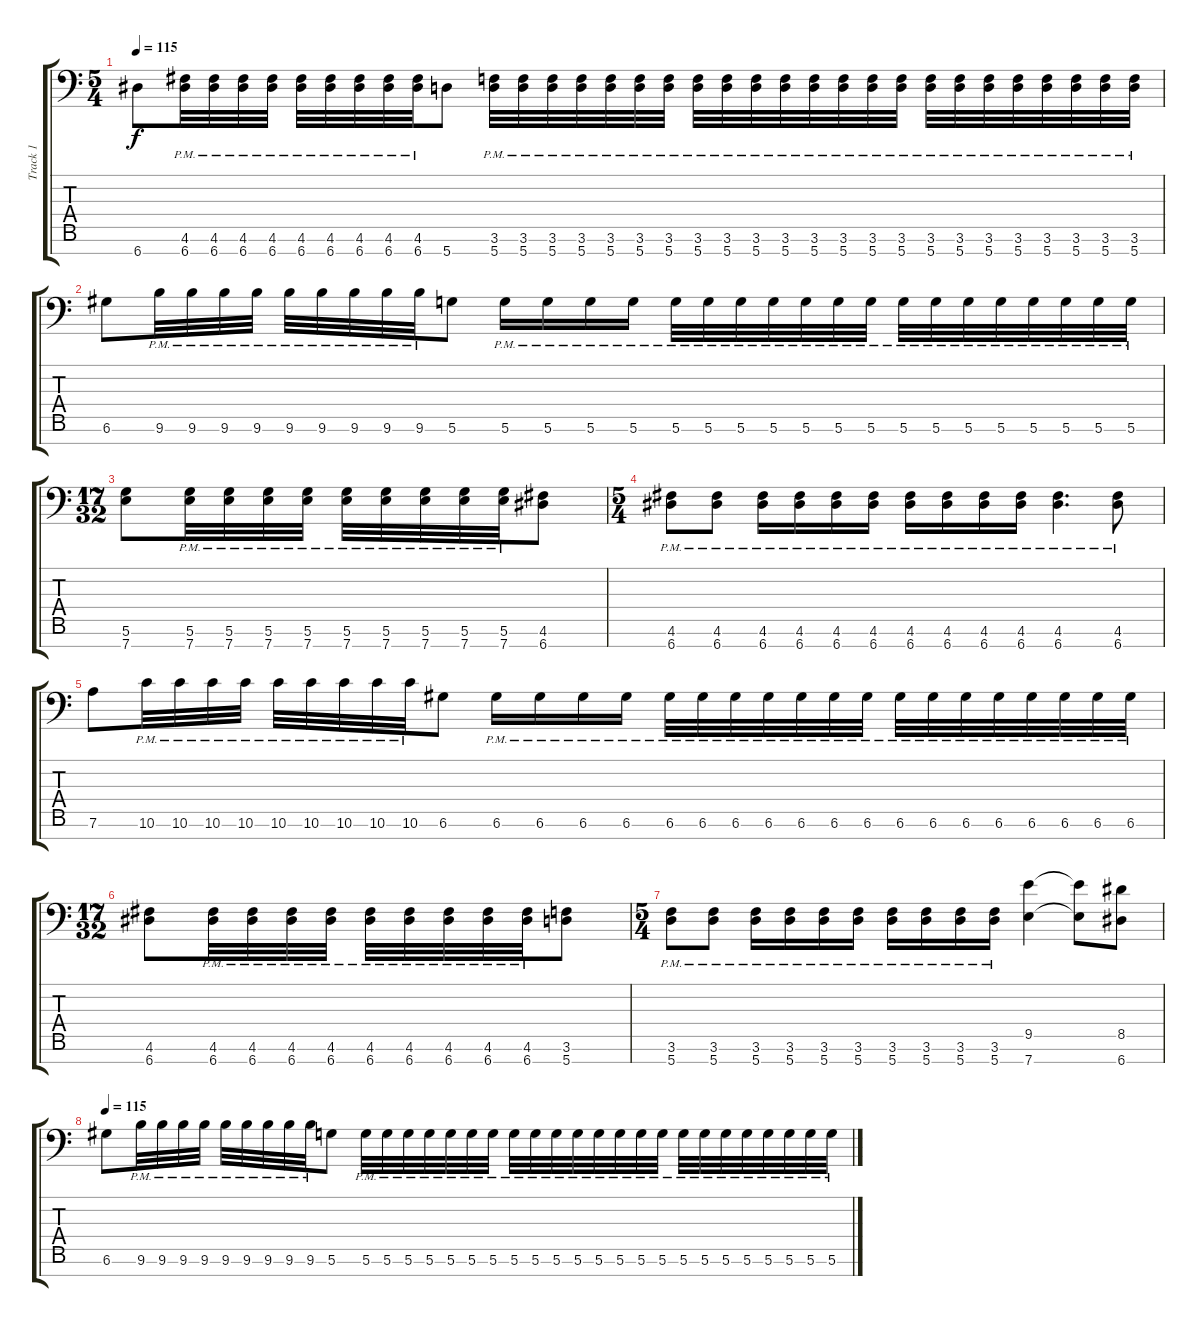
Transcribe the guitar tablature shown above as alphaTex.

\track ("Track 1" "Track 1") {solo instrument distortionguitar}
\staff {score tabs}
\tuning (D4 A3 F3 C3 G2 D2 A1) {hide}
\ts (5 4)
\tempo 115
\clef f4
\ks c
6.7.8{dy f} (4.6{pm} 6.7{pm}).32 (4.6{pm} 6.7{pm}).32 (4.6{pm} 6.7{pm}).32 (4.6{pm} 6.7{pm}).32 (4.6{pm} 6.7{pm}).32 (4.6{pm} 6.7{pm}).32 (4.6{pm} 6.7{pm}).32 (4.6{pm} 6.7{pm}).32 (4.6{pm} 6.7{pm}).32 5.7.8 (3.6{pm} 5.7{pm}).32 (3.6{pm} 5.7{pm}).32 (3.6{pm} 5.7{pm}).32 (3.6{pm} 5.7{pm}).32 (3.6{pm} 5.7{pm}).32 (3.6{pm} 5.7{pm}).32 (3.6{pm} 5.7{pm}).32 (3.6{pm} 5.7{pm}).32 (3.6{pm} 5.7{pm}).32 (3.6{pm} 5.7{pm}).32 (3.6{pm} 5.7{pm}).32 (3.6{pm} 5.7{pm}).32 (3.6{pm} 5.7{pm}).32 (3.6{pm} 5.7{pm}).32 (3.6{pm} 5.7{pm}).32 (3.6{pm} 5.7{pm}).32 (3.6{pm} 5.7{pm}).32 (3.6{pm} 5.7{pm}).32 (3.6{pm} 5.7{pm}).32 (3.6{pm} 5.7{pm}).32 (3.6{pm} 5.7{pm}).32 (3.6{pm} 5.7{pm}).32 (3.6{pm} 5.7{pm}).32 |
6.6.8 9.6{pm}.32 9.6{pm}.32 9.6{pm}.32 9.6{pm}.32 9.6{pm}.32 9.6{pm}.32 9.6{pm}.32 9.6{pm}.32 9.6{pm}.32 5.6.8 5.6{pm}.16 5.6{pm}.16 5.6{pm}.16 5.6{pm}.16 5.6{pm}.32 5.6{pm}.32 5.6{pm}.32 5.6{pm}.32 5.6{pm}.32 5.6{pm}.32 5.6{pm}.32 5.6{pm}.32 5.6{pm}.32 5.6{pm}.32 5.6{pm}.32 5.6{pm}.32 5.6{pm}.32 5.6{pm}.32 5.6{pm}.32 |
\ts (17 32)
(5.6 7.7).8 (5.6{pm} 7.7{pm}).32 (5.6{pm} 7.7{pm}).32 (5.6{pm} 7.7{pm}).32 (5.6{pm} 7.7{pm}).32 (5.6{pm} 7.7{pm}).32 (5.6{pm} 7.7{pm}).32 (5.6{pm} 7.7{pm}).32 (5.6{pm} 7.7{pm}).32 (5.6{pm} 7.7{pm}).32 (4.6 6.7).8 |
\ts (5 4)
(4.6{pm} 6.7{pm}).8 (4.6{pm} 6.7{pm}).8 (4.6{pm} 6.7{pm}).16 (4.6{pm} 6.7{pm}).16 (4.6{pm} 6.7{pm}).16 (4.6{pm} 6.7{pm}).16 (4.6{pm} 6.7{pm}).16 (4.6{pm} 6.7{pm}).16 (4.6{pm} 6.7{pm}).16 (4.6{pm} 6.7{pm}).16 (4.6{pm} 6.7{pm}).4{d} (4.6{pm} 6.7{pm}).8 |
7.6.8 10.6{pm}.32 10.6{pm}.32 10.6{pm}.32 10.6{pm}.32 10.6{pm}.32 10.6{pm}.32 10.6{pm}.32 10.6{pm}.32 10.6{pm}.32 6.6.8 6.6{pm}.16 6.6{pm}.16 6.6{pm}.16 6.6{pm}.16 6.6{pm}.32 6.6{pm}.32 6.6{pm}.32 6.6{pm}.32 6.6{pm}.32 6.6{pm}.32 6.6{pm}.32 6.6{pm}.32 6.6{pm}.32 6.6{pm}.32 6.6{pm}.32 6.6{pm}.32 6.6{pm}.32 6.6{pm}.32 6.6{pm}.32 |
\ts (17 32)
(4.6 6.7).8 (4.6{pm} 6.7{pm}).32 (4.6{pm} 6.7{pm}).32 (4.6{pm} 6.7{pm}).32 (4.6{pm} 6.7{pm}).32 (4.6{pm} 6.7{pm}).32 (4.6{pm} 6.7{pm}).32 (4.6{pm} 6.7{pm}).32 (4.6{pm} 6.7{pm}).32 (4.6{pm} 6.7{pm}).32 (3.6 5.7).8 |
\ts (5 4)
(3.6{pm} 5.7{pm}).8 (3.6{pm} 5.7{pm}).8 (3.6{pm} 5.7{pm}).16 (3.6{pm} 5.7{pm}).16 (3.6{pm} 5.7{pm}).16 (3.6{pm} 5.7{pm}).16 (3.6{pm} 5.7{pm}).16 (3.6{pm} 5.7{pm}).16 (3.6{pm} 5.7{pm}).16 (3.6{pm} 5.7{pm}).16 (9.5 7.7).4 (9.5{t} 7.7{t}).8 (8.5 6.7).8 |
\tempo 115
6.6.8 9.6{pm}.32 9.6{pm}.32 9.6{pm}.32 9.6{pm}.32 9.6{pm}.32 9.6{pm}.32 9.6{pm}.32 9.6{pm}.32 9.6{pm}.32 5.6.8 5.6{pm}.32 5.6{pm}.32 5.6{pm}.32 5.6{pm}.32 5.6{pm}.32 5.6{pm}.32 5.6{pm}.32 5.6{pm}.32 5.6{pm}.32 5.6{pm}.32 5.6{pm}.32 5.6{pm}.32 5.6{pm}.32 5.6{pm}.32 5.6{pm}.32 5.6{pm}.32 5.6{pm}.32 5.6{pm}.32 5.6{pm}.32 5.6{pm}.32 5.6{pm}.32 5.6{pm}.32 5.6{pm}.32
